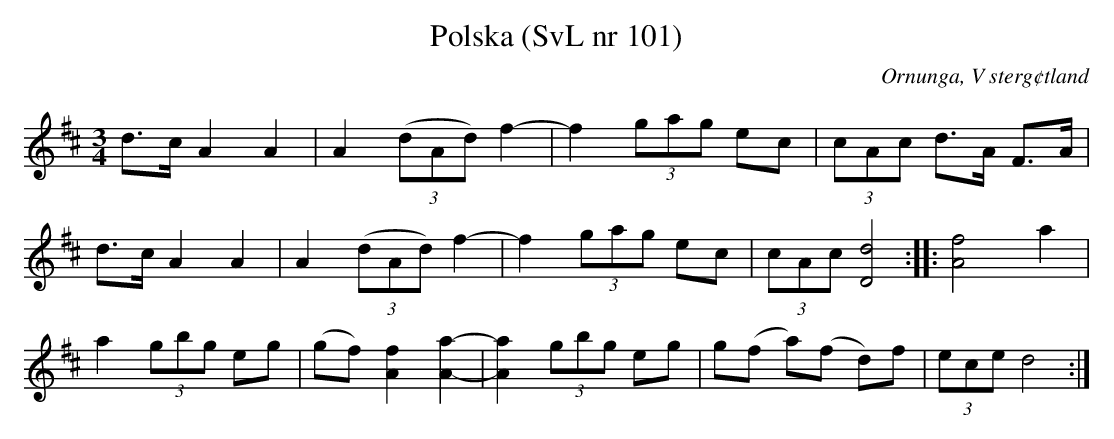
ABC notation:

X:1
T:Polska (SvL nr 101)
M:3/4
L:1/8
O:Ornunga, V sterg¢tland
K:D
d>c A2A2 | A2 ((3dAd) f2- | f2 (3gag ec | (3cAc d>A F>A |
d>c A2A2 | A2 ((3dAd) f2- | f2 (3gag ec | (3cAc [d4D4] :: [f4A4] a2 |
a2 (3gbg eg | (gf) [f2A2][a2-A2-] | [a2A2] (3gbg eg | g(f a)(f d)f | (3ece d4 :|
